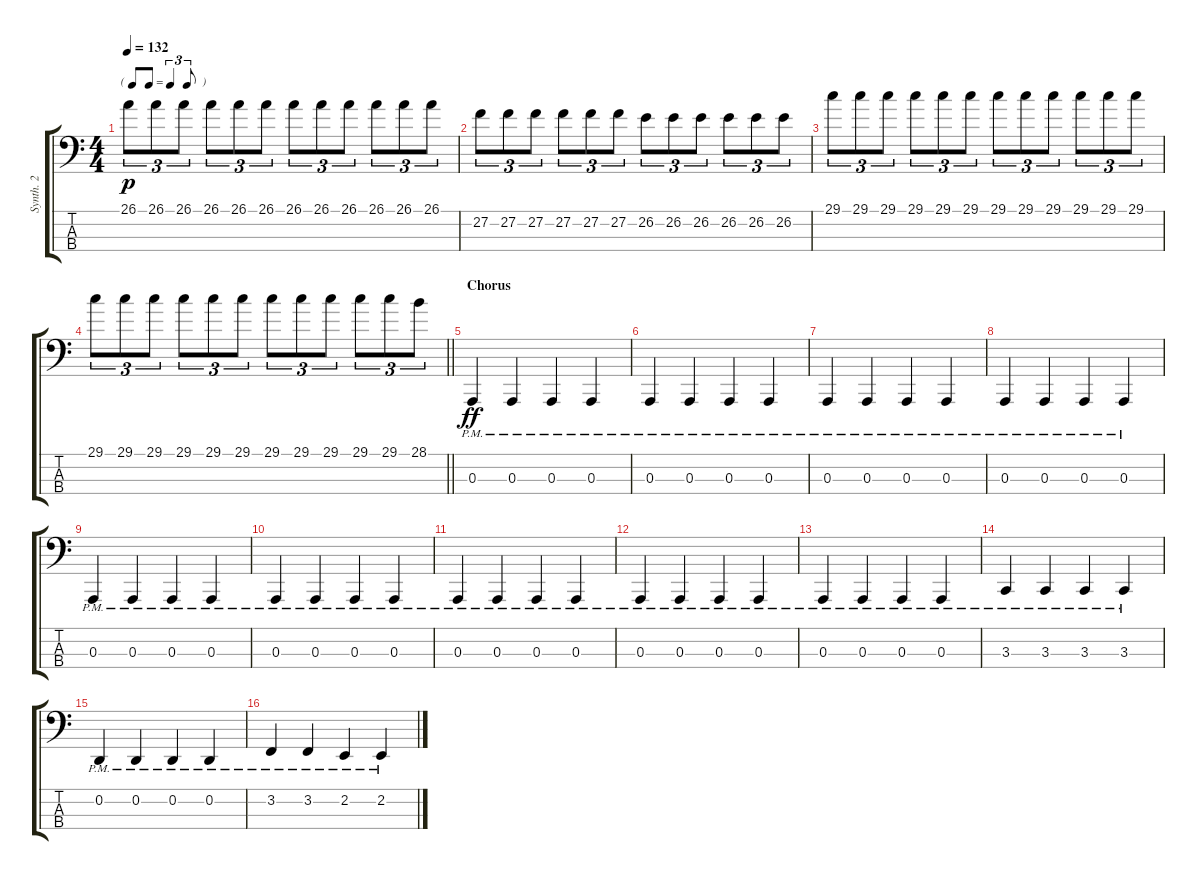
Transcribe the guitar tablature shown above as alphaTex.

\track ("Synth. 2" "Synth. 2") {instrument lead2sawtooth}
\staff {score tabs}
\tuning (G2 D2 A1 E1) {hide}
\ts (4 4)
\tf triplet8th
\tempo 132
\clef f4
\ks c
26.1.8{tu (3 2) dy p} 26.1.8{tu (3 2)} 26.1.8{tu (3 2)} 26.1.8{tu (3 2)} 26.1.8{tu (3 2)} 26.1.8{tu (3 2)} 26.1.8{tu (3 2)} 26.1.8{tu (3 2)} 26.1.8{tu (3 2)} 26.1.8{tu (3 2)} 26.1.8{tu (3 2)} 26.1.8{tu (3 2)} |
27.2.8{tu (3 2)} 27.2.8{tu (3 2)} 27.2.8{tu (3 2)} 27.2.8{tu (3 2)} 27.2.8{tu (3 2)} 27.2.8{tu (3 2)} 26.2.8{tu (3 2)} 26.2.8{tu (3 2)} 26.2.8{tu (3 2)} 26.2.8{tu (3 2)} 26.2.8{tu (3 2)} 26.2.8{tu (3 2)} |
29.1.8{tu (3 2)} 29.1.8{tu (3 2)} 29.1.8{tu (3 2)} 29.1.8{tu (3 2)} 29.1.8{tu (3 2)} 29.1.8{tu (3 2)} 29.1.8{tu (3 2)} 29.1.8{tu (3 2)} 29.1.8{tu (3 2)} 29.1.8{tu (3 2)} 29.1.8{tu (3 2)} 29.1.8{tu (3 2)} |
\barLineRight lightlight
29.1.8{tu (3 2)} 29.1.8{tu (3 2)} 29.1.8{tu (3 2)} 29.1.8{tu (3 2)} 29.1.8{tu (3 2)} 29.1.8{tu (3 2)} 29.1.8{tu (3 2)} 29.1.8{tu (3 2)} 29.1.8{tu (3 2)} 29.1.8{tu (3 2)} 29.1.8{tu (3 2)} 28.1.8{tu (3 2)} |
\section ("" "Chorus")
0.3{pm}.4{dy ff} 0.3{pm}.4 0.3{pm}.4 0.3{pm}.4 |
0.3{pm}.4 0.3{pm}.4 0.3{pm}.4 0.3{pm}.4 |
0.3{pm}.4 0.3{pm}.4 0.3{pm}.4 0.3{pm}.4 |
0.3{pm}.4 0.3{pm}.4 0.3{pm}.4 0.3{pm}.4 |
0.3{pm}.4 0.3{pm}.4 0.3{pm}.4 0.3{pm}.4 |
0.3{pm}.4 0.3{pm}.4 0.3{pm}.4 0.3{pm}.4 |
0.3{pm}.4 0.3{pm}.4 0.3{pm}.4 0.3{pm}.4 |
0.3{pm}.4 0.3{pm}.4 0.3{pm}.4 0.3{pm}.4 |
0.3{pm}.4 0.3{pm}.4 0.3{pm}.4 0.3{pm}.4 |
3.3{pm}.4 3.3{pm}.4 3.3{pm}.4 3.3{pm}.4 |
0.2{pm}.4 0.2{pm}.4 0.2{pm}.4 0.2{pm}.4 |
3.2{pm}.4 3.2{pm}.4 2.2{pm}.4 2.2{pm}.4
